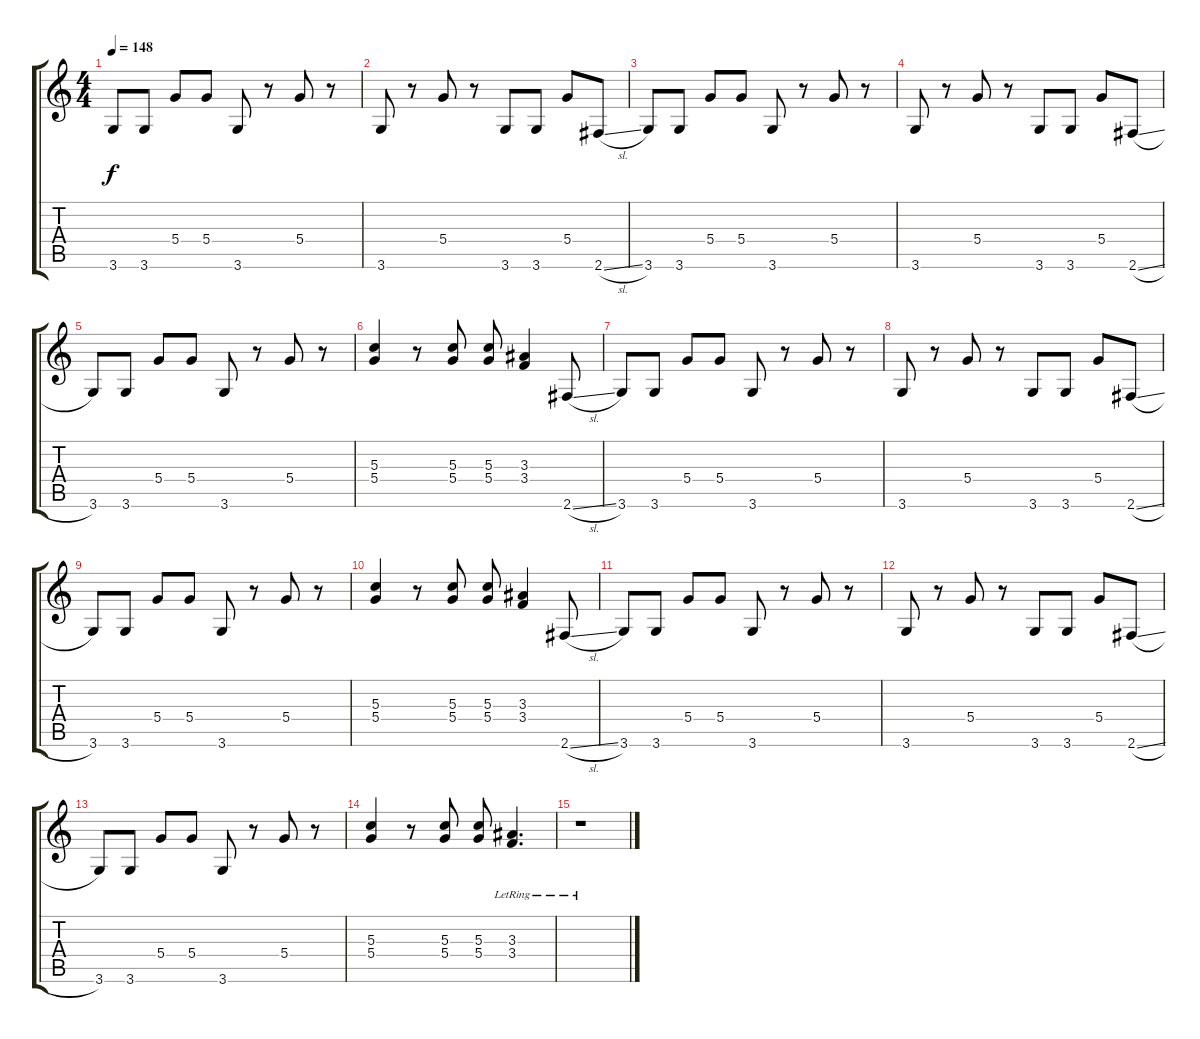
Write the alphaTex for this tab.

\track "" {instrument distortionguitar}
\staff {score tabs}
\tuning (E4 B3 G3 D3 A2 E2) {hide}
\ts (4 4)
\tempo 148
\clef g2
\ks c
3.6.8{dy f} 3.6.8 5.4.8 5.4.8 3.6.8 r.8 5.4.8 r.8 |
3.6.8 r.8 5.4.8 r.8 3.6.8 3.6.8 5.4.8 2.6{sl}.8 |
3.6.8 3.6.8 5.4.8 5.4.8 3.6.8 r.8 5.4.8 r.8 |
3.6.8 r.8 5.4.8 r.8 3.6.8 3.6.8 5.4.8 2.6{sl}.8 |
3.6.8 3.6.8 5.4.8 5.4.8 3.6.8 r.8 5.4.8 r.8 |
(5.3 5.4).4 r.8 (5.3 5.4).8 (5.3 5.4).8 (3.3 3.4).4 2.6{sl}.8 |
3.6.8 3.6.8 5.4.8 5.4.8 3.6.8 r.8 5.4.8 r.8 |
3.6.8 r.8 5.4.8 r.8 3.6.8 3.6.8 5.4.8 2.6{sl}.8 |
3.6.8 3.6.8 5.4.8 5.4.8 3.6.8 r.8 5.4.8 r.8 |
(5.3 5.4).4 r.8 (5.3 5.4).8 (5.3 5.4).8 (3.3 3.4).4 2.6{sl}.8 |
3.6.8 3.6.8 5.4.8 5.4.8 3.6.8 r.8 5.4.8 r.8 |
3.6.8 r.8 5.4.8 r.8 3.6.8 3.6.8 5.4.8 2.6{sl}.8 |
3.6.8 3.6.8 5.4.8 5.4.8 3.6.8 r.8 5.4.8 r.8 |
(5.3 5.4).4 r.8 (5.3 5.4).8 (5.3 5.4).8 (3.3{lr} 3.4{lr}).4{d} |
r.1
